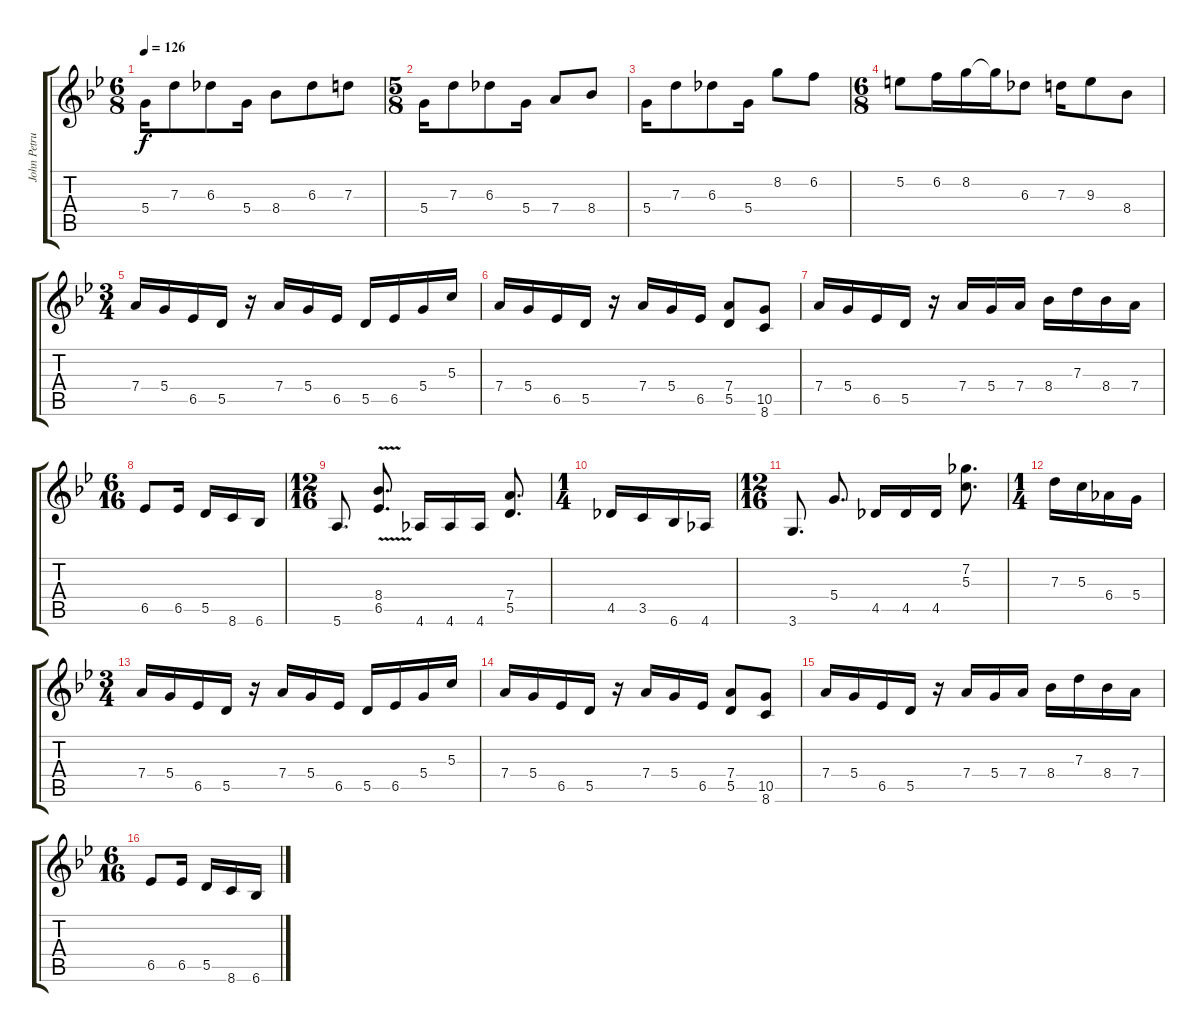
\track ("John Petrucci - Guitar" "John Petru") {instrument distortionguitar}
\staff {score tabs}
\tuning (E4 B3 G3 D3 A2 E2) {hide}
\ts (6 8)
\tempo 126
\clef g2
\ks gminor
5.4.16{dy f} 7.3.8 6.3.8 5.4.16 8.4.8 6.3.8 7.3.8 |
\ts (5 8)
5.4.16 7.3.8 6.3.8 5.4.16 7.4.8 8.4.8 |
5.4.16 7.3.8 6.3.8 5.4.16 8.2.8 6.2.8 |
\ts (6 8)
5.2.8 6.2.16 8.2.16 8.2{t}.16 6.3.8 7.3.16 9.3.8 8.4.8 |
\ts (3 4)
7.4.16 5.4.16 6.5.16 5.5.16 r.16 7.4.16 5.4.16 6.5.16 5.5.16 6.5.16 5.4.16 5.3.16 |
7.4.16 5.4.16 6.5.16 5.5.16 r.16 7.4.16 5.4.16 6.5.16 (7.4 5.5).8 (10.5 8.6).8 |
7.4.16 5.4.16 6.5.16 5.5.16 r.16 7.4.16 5.4.16 7.4.16 8.4.16 7.3.16 8.4.16 7.4.16 |
\ts (6 16)
6.5.8 6.5.16 5.5.16 8.6.16 6.6.16 |
\ts (12 16)
5.6.8{d} (8.4{v} 6.5{v}).8{d} 4.6.16 4.6.16 4.6.16 (7.4 5.5).8{d} |
\ts (1 4)
4.5.16 3.5.16 6.6.16 4.6.16 |
\ts (12 16)
3.6.8{d} 5.4.8{d} 4.5.16 4.5.16 4.5.16 (7.2 5.3).8{d} |
\ts (1 4)
7.3.16 5.3.16 6.4.16 5.4.16 |
\ts (3 4)
7.4.16 5.4.16 6.5.16 5.5.16 r.16 7.4.16 5.4.16 6.5.16 5.5.16 6.5.16 5.4.16 5.3.16 |
7.4.16 5.4.16 6.5.16 5.5.16 r.16 7.4.16 5.4.16 6.5.16 (7.4 5.5).8 (10.5 8.6).8 |
7.4.16 5.4.16 6.5.16 5.5.16 r.16 7.4.16 5.4.16 7.4.16 8.4.16 7.3.16 8.4.16 7.4.16 |
\ts (6 16)
6.5.8 6.5.16 5.5.16 8.6.16 6.6.16
